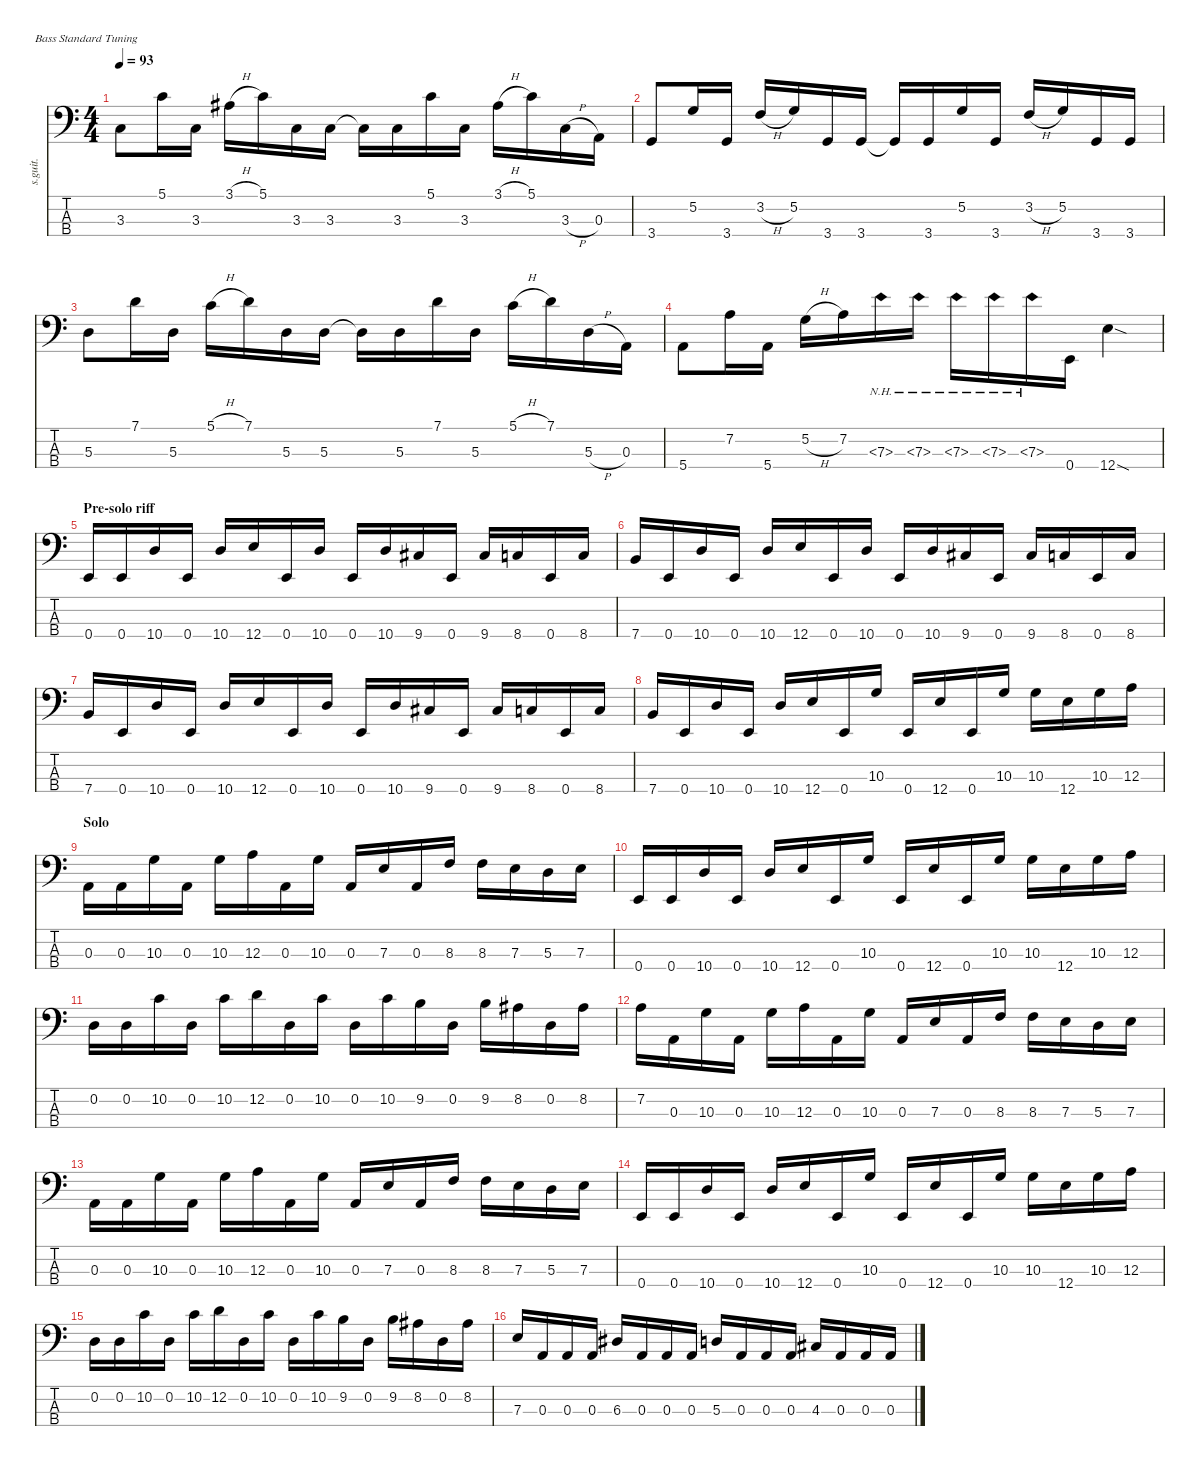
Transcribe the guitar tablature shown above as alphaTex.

\defaultSystemsLayout 4
\hideDynamics
\bracketExtendMode nobrackets
\track ("Chris Wolstenholm - Bass" "s.guit.") {instrument electricbassfinger}
\staff {score tabs}
\tuning (G2 D2 A1 E1)
\ts (4 4)
\tempo 93
\clef f4
\ks c
3.3.8{dy mf} 5.1.16 3.3.16 3.1{h acc #}.16 5.1.16 3.3.16 3.3.16 3.3{t}.16 3.3.16 5.1.16 3.3.16 3.1{h acc #}.16 5.1.16 3.3{h}.16 0.3.16 |
3.4.8 5.2.16 3.4.16 3.2{h}.16 5.2.16 3.4.16 3.4.16 3.4{t}.16 3.4.16 5.2.16 3.4.16 3.2{h}.16 5.2.16 3.4.16 3.4.16 |
5.3.8 7.1.16 5.3.16 5.1{h}.16 7.1.16 5.3.16 5.3.16 5.3{t}.16 5.3.16 7.1.16 5.3.16 5.1{h}.16 7.1.16 5.3{h}.16 0.3.16 |
5.4.8 7.2.16 5.4.16 5.2{h}.16 7.2.16 7.3{nh}.16 7.3{nh}.16{dy f} 7.3{nh}.16 7.3{nh}.16 7.3{nh}.16 0.4.16 12.4{sod}.4 |
\section ("" "Pre-solo riff")
0.4.16 0.4.16 10.4.16 0.4.16 10.4.16 12.4.16 0.4.16 10.4.16 0.4.16 10.4.16 9.4{acc #}.16 0.4.16 9.4{acc #}.16 8.4.16 0.4.16 8.4.16 |
7.4.16 0.4.16 10.4.16 0.4.16 10.4.16 12.4.16 0.4.16 10.4.16 0.4.16 10.4.16 9.4{acc #}.16 0.4.16 9.4{acc #}.16 8.4.16 0.4.16 8.4.16 |
7.4.16 0.4.16 10.4.16 0.4.16 10.4.16 12.4.16 0.4.16 10.4.16 0.4.16 10.4.16 9.4{acc #}.16 0.4.16 9.4{acc #}.16 8.4.16 0.4.16 8.4.16 |
7.4.16 0.4.16 10.4.16 0.4.16 10.4.16 12.4.16 0.4.16 10.3.16 0.4.16 12.4.16 0.4.16 10.3.16 10.3.16 12.4.16 10.3.16 12.3.16 |
\section ("" "Solo")
0.3.16 0.3.16 10.3.16 0.3.16 10.3.16 12.3.16 0.3.16 10.3.16 0.3.16 7.3.16 0.3.16 8.3.16 8.3.16 7.3.16 5.3.16 7.3.16 |
0.4.16 0.4.16 10.4.16 0.4.16 10.4.16 12.4.16 0.4.16 10.3.16 0.4.16 12.4.16 0.4.16 10.3.16 10.3.16 12.4.16 10.3.16 12.3.16 |
0.2.16 0.2.16 10.2.16 0.2.16 10.2.16 12.2.16 0.2.16 10.2.16 0.2.16 10.2.16 9.2.16 0.2.16 9.2.16 8.2{acc #}.16 0.2.16 8.2{acc #}.16 |
7.2.16 0.3.16 10.3.16 0.3.16 10.3.16 12.3.16 0.3.16 10.3.16 0.3.16 7.3.16 0.3.16 8.3.16 8.3.16 7.3.16 5.3.16 7.3.16 |
0.3.16 0.3.16 10.3.16 0.3.16 10.3.16 12.3.16 0.3.16 10.3.16 0.3.16 7.3.16 0.3.16 8.3.16 8.3.16 7.3.16 5.3.16 7.3.16 |
0.4.16 0.4.16 10.4.16 0.4.16 10.4.16 12.4.16 0.4.16 10.3.16 0.4.16 12.4.16 0.4.16 10.3.16 10.3.16 12.4.16 10.3.16 12.3.16 |
0.2.16 0.2.16 10.2.16 0.2.16 10.2.16 12.2.16 0.2.16 10.2.16 0.2.16 10.2.16 9.2.16 0.2.16 9.2.16 8.2{acc #}.16 0.2.16 8.2{acc #}.16 |
7.3.16{dy mf} 0.3.16{dy f} 0.3.16 0.3.16 6.3{acc #}.16 0.3.16 0.3.16 0.3.16 5.3.16 0.3.16{dy mf} 0.3.16{dy f} 0.3.16 4.3{acc #}.16 0.3.16 0.3.16 0.3.16
